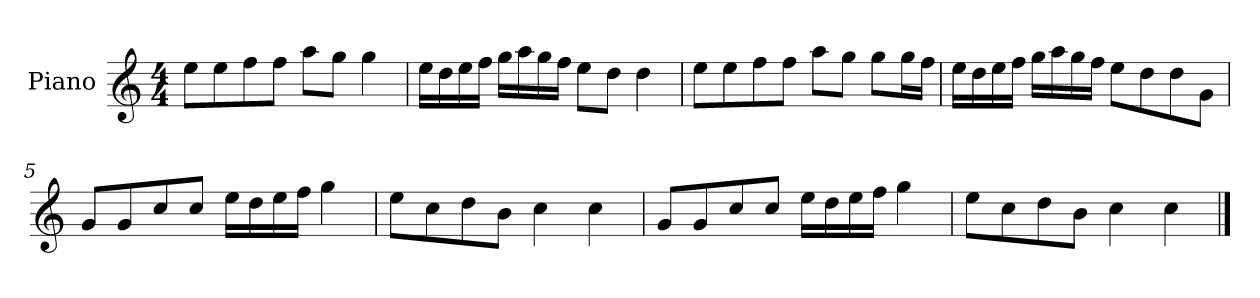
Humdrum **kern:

**kern
*part1
*staff1
*I"Piano
*I'P-no
*clefG2
*k[]
*M4/4
*MM90
=1
8ee\L
8ee\
8ff\
8ff\J
8aa\L
8gg\J
4gg\
=2
16ee\LL
16dd\
16ee\
16ff\JJ
16gg\LL
16aa\
16gg\
16ff\JJ
8ee\L
8dd\J
4dd\
=3
8ee\L
8ee\
8ff\
8ff\J
8aa\L
8gg\J
8gg\L
16gg\L
16ff\JJ
=4
16ee\LL
16dd\
16ee\
16ff\JJ
16gg\LL
16aa\
16gg\
16ff\JJ
8ee\L
8dd\
8dd\
8g\J
!!LO:LB:g=z
=5
8g/L
8g/
8cc/
8cc/J
16ee\LL
16dd\
16ee\
16ff\JJ
4gg\
=6
8ee\L
8cc\
8dd\
8b\J
4cc\
4cc\
=7
8g/L
8g/
8cc/
8cc/J
16ee\LL
16dd\
16ee\
16ff\JJ
4gg\
=8
8ee\L
8cc\
8dd\
8b\J
4cc\
4cc\
==
*-
